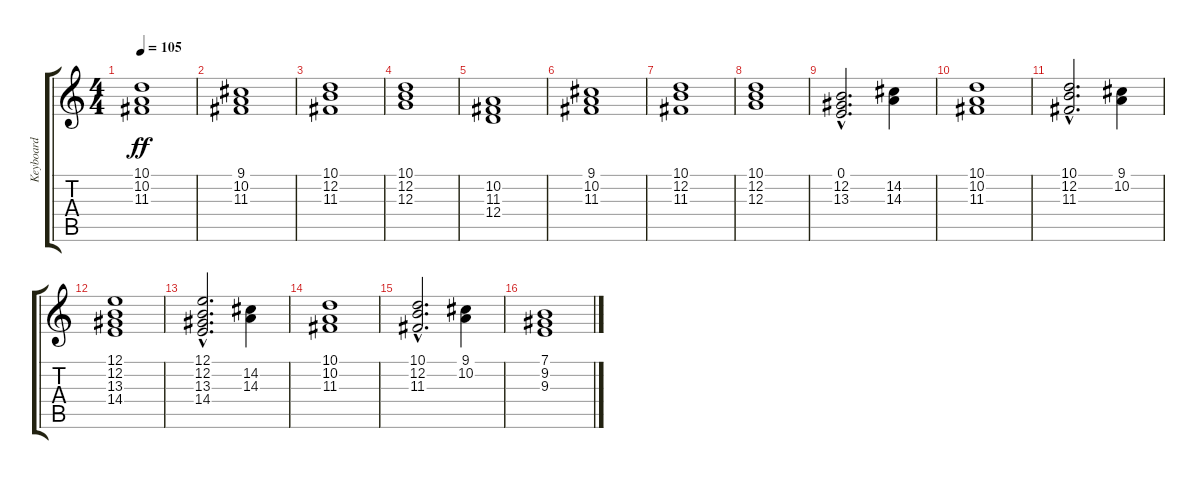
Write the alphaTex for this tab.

\track ("Keyboard" "Keyboard") {instrument stringensemble1}
\staff {score tabs}
\tuning (E4 B3 G3 D3 A2 E2) {hide}
\ts (4 4)
\tempo 105
\clef g2
\ks c
(10.1 10.2 11.3).1{dy ff} |
(9.1 10.2 11.3).1 |
(10.1 12.2 11.3).1 |
(10.1 12.2 12.3).1 |
(10.2 11.3 12.4).1 |
(9.1 10.2 11.3).1 |
(10.1 12.2 11.3).1 |
(10.1 12.2 12.3).1 |
(0.1{hac} 12.2{hac} 13.3{hac}).2{d} (14.2 14.3).4 |
(10.1 10.2 11.3).1 |
(10.1{hac} 12.2{hac} 11.3{hac}).2{d} (9.1 10.2).4 |
(12.1 12.2 13.3 14.4).1 |
(12.1{hac} 12.2{hac} 13.3{hac} 14.4{hac}).2{d} (14.2 14.3).4 |
(10.1 10.2 11.3).1 |
(10.1{hac} 12.2{hac} 11.3{hac}).2{d} (9.1 10.2).4 |
(7.1 9.2 9.3).1
